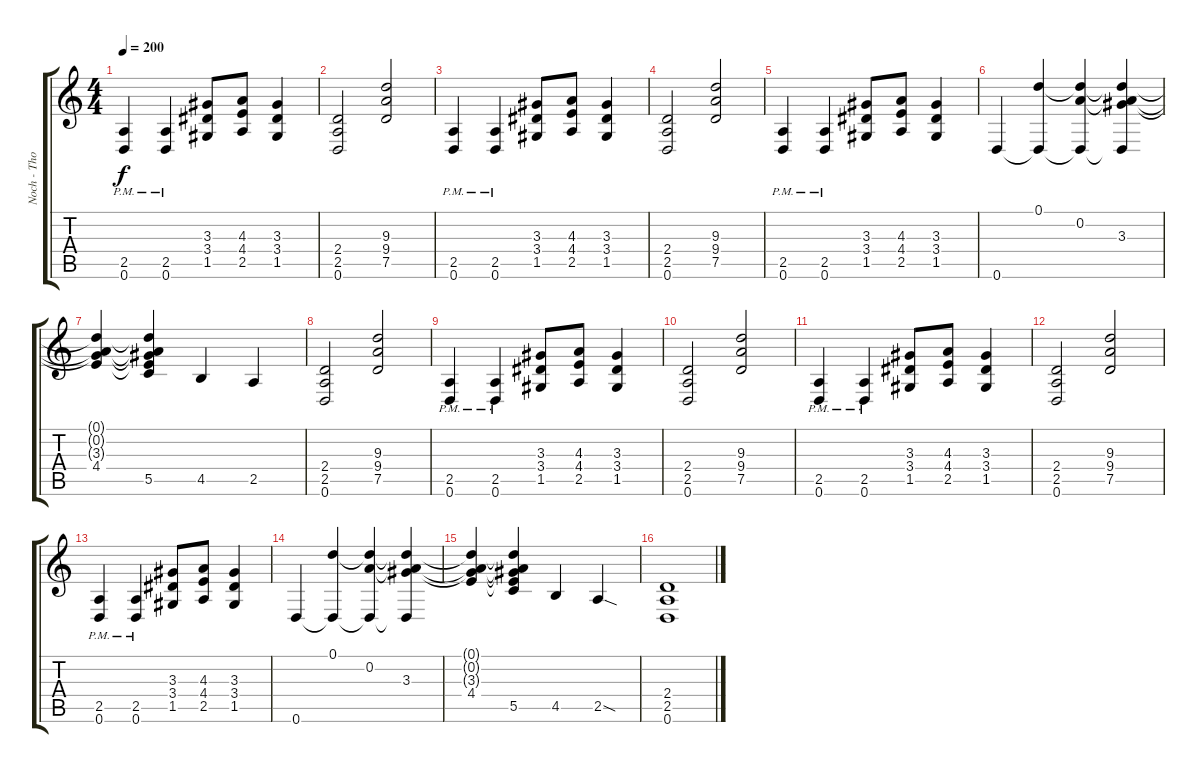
\track ("Noch - Thomas" "Noch - Tho") {instrument distortionguitar}
\staff {score tabs}
\tuning (D4 A3 F3 C3 G2 D2) {hide}
\ts (4 4)
\tempo 200
\clef g2
\ks c
(2.5{pm} 0.6{pm}).4{dy f} (2.5{pm} 0.6{pm}).4 (3.3 3.4 1.5).8 (4.3 4.4 2.5).8 (3.3 3.4 1.5).4 |
(2.4 2.5 0.6).2 (9.3 9.4 7.5).2 |
(2.5{pm} 0.6{pm}).4 (2.5{pm} 0.6{pm}).4 (3.3 3.4 1.5).8 (4.3 4.4 2.5).8 (3.3 3.4 1.5).4 |
(2.4 2.5 0.6).2 (9.3 9.4 7.5).2 |
(2.5{pm} 0.6{pm}).4 (2.5{pm} 0.6{pm}).4 (3.3 3.4 1.5).8 (4.3 4.4 2.5).8 (3.3 3.4 1.5).4 |
0.6.4 (0.1 0.6{t}).4 (0.1{t} 0.2 0.6{t}).4 (0.1{t} 0.2{t} 3.3 0.6{t}).4 |
(0.1{t} 0.2{t} 3.3{t} 4.4).4 (0.1{t} 0.2{t} 3.3{t} 4.4{t} 5.5).4 4.5.4 2.5.4 |
(2.4 2.5 0.6).2 (9.3 9.4 7.5).2 |
(2.5{pm} 0.6{pm}).4 (2.5{pm} 0.6{pm}).4 (3.3 3.4 1.5).8 (4.3 4.4 2.5).8 (3.3 3.4 1.5).4 |
(2.4 2.5 0.6).2 (9.3 9.4 7.5).2 |
(2.5{pm} 0.6{pm}).4 (2.5{pm} 0.6{pm}).4 (3.3 3.4 1.5).8 (4.3 4.4 2.5).8 (3.3 3.4 1.5).4 |
(2.4 2.5 0.6).2 (9.3 9.4 7.5).2 |
(2.5{pm} 0.6{pm}).4 (2.5{pm} 0.6{pm}).4 (3.3 3.4 1.5).8 (4.3 4.4 2.5).8 (3.3 3.4 1.5).4 |
0.6.4 (0.1 0.6{t}).4 (0.1{t} 0.2 0.6{t}).4 (0.1{t} 0.2{t} 3.3 0.6{t}).4 |
(0.1{t} 0.2{t} 3.3{t} 4.4).4 (0.1{t} 0.2{t} 3.3{t} 4.4{t} 5.5).4 4.5.4 2.5{sod}.4 |
(2.4 2.5 0.6).1{volume 0}
